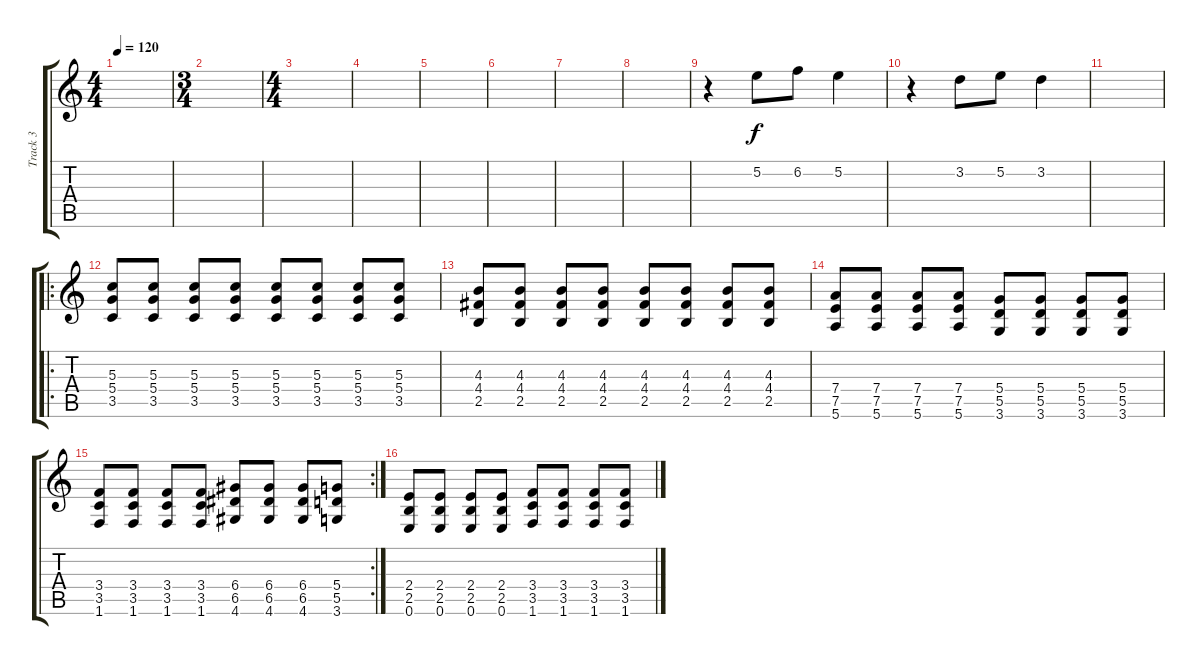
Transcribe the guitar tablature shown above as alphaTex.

\track ("Track 3" "Track 3") {instrument distortionguitar}
\staff {score tabs}
\tuning (E4 B3 G3 D3 A2 E2) {hide}
\ts (4 4)
\tempo 120
\clef g2
\ks c
|
\ts (3 4)
|
\ts (4 4)
|
|
|
|
|
|
r.4 5.2.8{instrument acousticguitarsteel} 6.2.8 5.2.4 |
r.4 3.2.8 5.2.8 3.2.4 |
|
\ro
(5.3 5.4 3.5).8{instrument distortionguitar} (5.3 5.4 3.5).8 (5.3 5.4 3.5).8 (5.3 5.4 3.5).8 (5.3 5.4 3.5).8 (5.3 5.4 3.5).8 (5.3 5.4 3.5).8 (5.3 5.4 3.5).8 |
(4.3 4.4 2.5).8 (4.3 4.4 2.5).8 (4.3 4.4 2.5).8 (4.3 4.4 2.5).8 (4.3 4.4 2.5).8 (4.3 4.4 2.5).8 (4.3 4.4 2.5).8 (4.3 4.4 2.5).8 |
(7.4 7.5 5.6).8 (7.4 7.5 5.6).8 (7.4 7.5 5.6).8 (7.4 7.5 5.6).8 (5.4 5.5 3.6).8 (5.4 5.5 3.6).8 (5.4 5.5 3.6).8 (5.4 5.5 3.6).8 |
\rc 2
(3.4 3.5 1.6).8 (3.4 3.5 1.6).8 (3.4 3.5 1.6).8 (3.4 3.5 1.6).8 (6.4 6.5 4.6).8 (6.4 6.5 4.6).8 (6.4 6.5 4.6).8 (5.4 5.5 3.6).8 |
(2.4 2.5 0.6).8 (2.4 2.5 0.6).8 (2.4 2.5 0.6).8 (2.4 2.5 0.6).8 (3.4 3.5 1.6).8 (3.4 3.5 1.6).8 (3.4 3.5 1.6).8 (3.4 3.5 1.6).8
